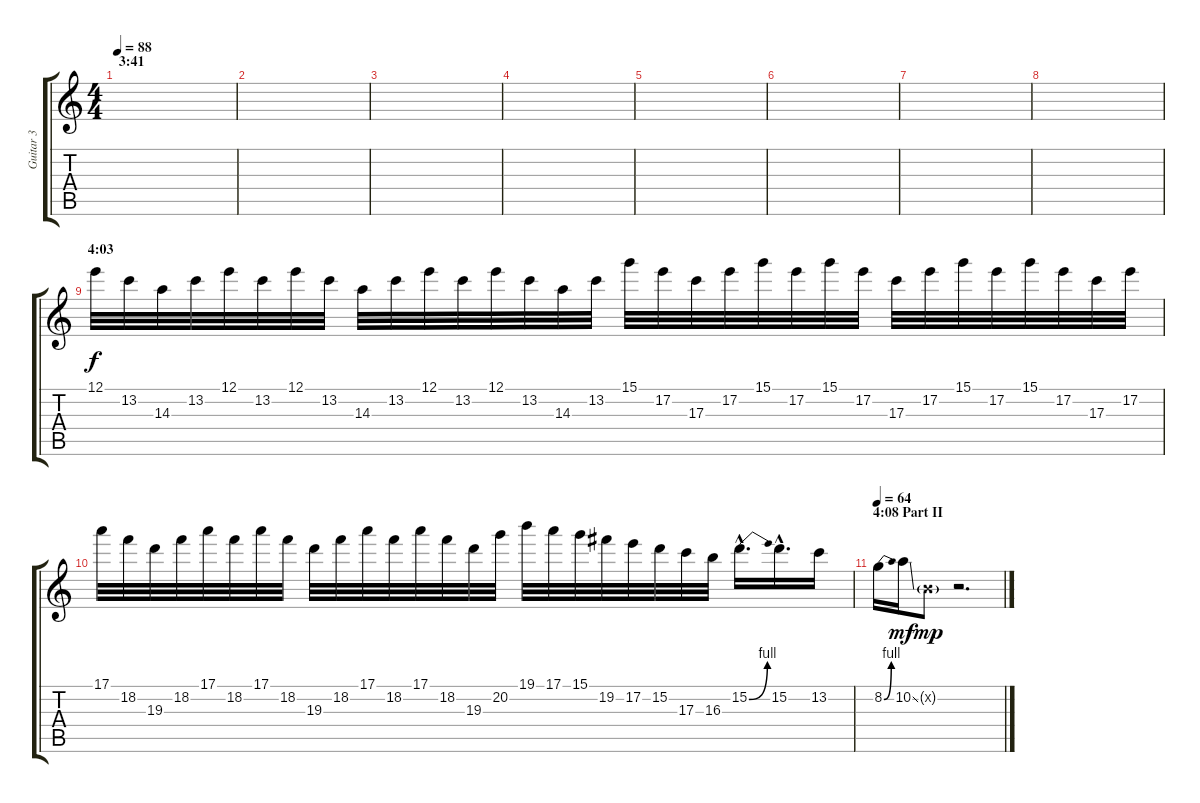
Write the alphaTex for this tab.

\track ("Guitar 3" "Guitar 3") {instrument overdrivenguitar}
\staff {score tabs}
\tuning (E4 B3 G3 D3 A2 E2) {hide}
\ts (4 4)
\section ("" "3:41")
\tempo 88
\clef g2
\ks c
|
|
|
|
|
|
|
|
\section ("" "4:03")
12.1.32{dy f balance 5} 13.2.32 14.3.32 13.2.32 12.1.32 13.2.32 12.1.32 13.2.32 14.3.32 13.2.32 12.1.32 13.2.32 12.1.32 13.2.32 14.3.32 13.2.32 15.1.32 17.2.32 17.3.32 17.2.32 15.1.32 17.2.32 15.1.32 17.2.32 17.3.32 17.2.32 15.1.32 17.2.32 15.1.32 17.2.32 17.3.32 17.2.32 |
17.1.32 18.2.32 19.3.32 18.2.32 17.1.32 18.2.32 17.1.32 18.2.32 19.3.32 18.2.32 17.1.32 18.2.32 17.1.32 18.2.32 19.3.32 20.2.32 19.1.32 17.1.32 15.1.32 19.2.32 17.2.32 15.2.32 17.3.32 16.3.32 15.2{be (bend 0 0 60 4) hac}.16{d} 15.2{hac}.16{d} 13.2.16 |
\section ("" "4:08 Part II")
\tempo 64
8.2{be (bend 0 0 60 4)}.16 10.2{ss}.16{dy mf} 0.2{g x}.8{dy mp} r.2{d}
